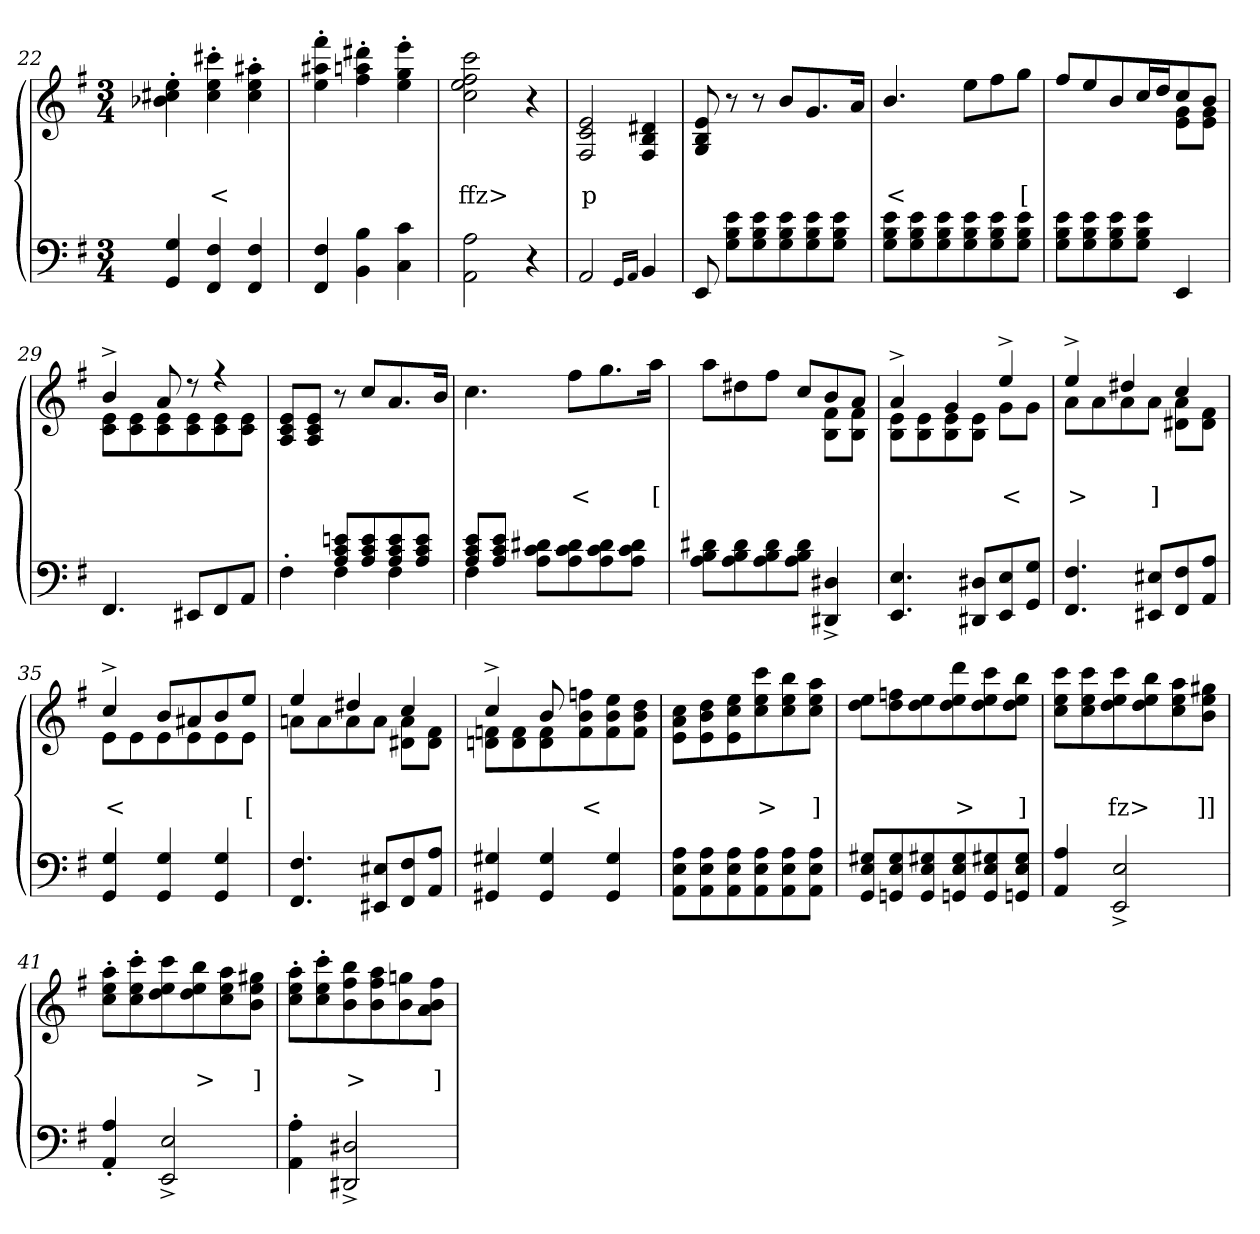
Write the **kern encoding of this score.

**kern	**kern	**text	**text
*part2	*part1	*part1	*part1
*staff2	*staff1	*staff1	*staff1
*clefF4	*clefG2	*	*
*k[f#]	*k[f#]	*	*
*M3/4	*M3/4	*	*
=22	=22	=22	=22
4G 4GG/	4ee'> 4cc#X'> 4b-X'>	.	.
4F# 4FF#/	4ccc#'> 4ee'> 4cc#'>	.	<
4F# 4FF#/	4aa#X'> 4ee'> 4cc#'>	.	.
=23	=23	=23	=23
4F# 4FF#/	4fff#'> 4aa#X'> 4ee'>	.	.
4B 4BB\	4ddd#X'> 4aan'> 4ff#'>	.	.
4c 4C\	4eee'> 4gg'> 4ee'>	.	.
=24	=24	=24	=24
2A 2AA	2ccc 2ff# 2ee 2cc	.	ffz>
4r	4r	.	]
=25	=25	=25	=25
2AA	2e 2c 2F#	.	p
16qqGG/LL	.	.	.
16qqAA/JJ	.	.	.
4BB	4d#X 4B 4F#	.	.
=26	=26	=26	=26
8EE	8e 8B 8G	.	.
8e 8B 8GL	8r	.	.
8e 8B 8G	8r	.	.
8e 8B 8G	8bL	.	.
8e 8B 8G	8.g	.	.
8e 8B 8GJ	.	.	.
.	16aJk	.	.
=27	=27	=27	=27
8e 8B 8GL	4.b/	.	<
8e 8B 8G	.	.	.
8e 8B 8G	.	.	.
8e 8B 8G	8ee\L	.	.
8e 8B 8G	8ff#	.	.
8e 8B 8GJ	8ggJ	.	[
=28	=28	=28	=28
*	*^	*	*
8e 8B 8GL	8ff#L	2ryy	.	.
8e 8B 8G	8ee	.	.	.
8e 8B 8G	8b	.	.	.
8e 8B 8GJ	16ccL	.	.	.
.	16ddJ	.	.	.
4EE	8cc	8g 8eL	.	.
.	8bJ	8g 8eJ	.	.
=29	=29	=29	=29	=29
4.FF#	4b^>	8e 8cL	.	.
.	.	8e 8c	.	.
.	8a	8e 8c	.	.
8EE#XL	8r	8e 8c	.	.
8FF#	4r	8e 8c	.	.
8AAJ	.	8e 8cJ	.	.
*	*v	*v	*	*
=30	=30	=30	=30
*^	*	*	*
4ryy	4F#'>	8e 8c 8AL	.	.
.	.	8e 8c 8AJ	.	.
8en 8c 8AL	4F#	8r	.	.
8e 8c 8A	.	8cc/L	.	.
8e 8c 8A	4F#	8.a	.	.
8e 8c 8AJ	.	.	.	.
.	.	16bJk	.	.
=31	=31	=31	=31	=31
4F#\	8e 8c 8A/L	4.cc	.	.
.	8e 8c 8A/J	.	.	.
8d#X 8c 8A\L	2ryy	.	.	.
8d# 8c 8A	.	8ff#L	.	<
8d# 8c 8A	.	8.gg	.	.
8d# 8c 8AJ	.	.	.	.
.	.	16aaJk	.	[
*v	*v	*	*	*
=32	=32	=32	=32
*	*^	*	*
8d#X 8B 8AL	8aaL	2ryy	.	.
8d# 8B 8A	8dd#X	.	.	.
8d# 8B 8A	8ff#J	.	.	.
8d# 8B 8AJ	8ccL	.	.	.
4D#^> 4DD#^>	8b	8f# 8BL	.	.
.	8aJ	8f# 8BJ	.	.
=33	=33	=33	=33	=33
4.E 4.EE/	4a^>	8e 8BL	.	.
.	.	8e 8B	.	.
.	4g	8e 8B	.	.
8D#X 8DD#X/L	.	8e 8BJ	.	.
8E 8EE	4ee^>	8gL	.	<
8G 8GGJ	.	8gJ	.	.
=34	=34	=34	=34	=34
4.F# 4.FF#/	4ee^>	8aL	.	>
.	.	8a	.	.
.	4dd#X	8a	.	.
8E#X 8EE#X/L	.	8aJ	.	]
8F# 8FF#	4cc	8a 8d#L	.	.
8A 8AAJ	.	8f# 8d#J	.	.
=35	=35	=35	=35	=35
4G 4GG/	4cc^>	8eL	.	<
.	.	8e	.	.
4G 4GG/	8bL	8e	.	.
.	8a#X	8e	.	.
4G 4GG/	8b	8e	.	.
.	8eeJ	8eJ	.	[
=36	=36	=36	=36	=36
4.F# 4.FF#/	4ee	8anL	.	.
.	.	8a	.	.
.	4dd#X	8a	.	.
8E#X 8EE#X/L	.	8aJ	.	.
8F# 8FF#	4cc	8a 8d#L	.	.
8A 8AAJ	.	8f# 8d#J	.	.
=37	=37	=37	=37	=37
4G#X 4GG#X/	4cc^>	8fn 8dnL	.	.
.	.	8f 8d	.	.
4G# 4GG#/	8b	8f 8d	.	.
.	4.ryy	8ffn 8b 8f	.	<
4G# 4GG#/	.	8ee 8b 8f	.	.
.	.	8dd 8b 8fJ	.	.
*	*v	*v	*	*
=38	=38	=38	=38
8A 8E 8AAL	8cc 8a 8eL	.	.
8A 8E 8AA	8dd 8b 8e	.	.
8A 8E 8AA	8ee 8cc 8e	.	.
8A 8E 8AA	8ccc 8ee 8cc	.	>
8A 8E 8AA	8bb 8ee 8cc	.	.
8A 8E 8AAJ	8aa 8ee 8ccJ	.	]
=39	=39	=39	=39
8G#X 8E 8GG/L	8ee 8ddL	.	.
8G# 8E 8GGn	8ffn 8dd	.	.
8G#X 8E 8GG	8ee 8dd	.	.
8G# 8E 8GGn	8ddd 8ee 8dd	.	>
8G#X 8E 8GG	8ccc 8ee 8dd	.	.
8G# 8E 8GGnJ	8bb 8ee 8ddJ	.	]
=40	=40	=40	=40
4A 4AA/	8ccc 8ee 8ccL	.	.
.	8ccc 8ee 8cc	.	.
2E^> 2EE^>	8ccc 8ee 8dd	.	fz>
.	8bb 8ee 8dd	.	.
.	8aa 8ee 8cc	.	.
.	8gg#X 8ee 8bJ	.	]]
=41	=41	=41	=41
4A'> 4AA/'>	8aa'> 8ee'> 8cc'>L	.	.
.	8ccc'> 8ee'> 8cc'>	.	.
2E^> 2EE^>	8ccc 8ee 8dd	.	.
.	8bb 8ee 8dd	.	>
.	8aa 8ee 8cc	.	.
.	8gg#X 8ee 8bJ	.	]
=42	=42	=42	=42
4A'> 4AA'>	8aa'> 8ee'> 8cc'>L	.	.
.	8ccc'> 8ee'> 8cc'>	.	.
2D#X^> 2DD#X^>	8bb 8ff# 8b	.	>
.	8aa 8ff# 8b	.	.
.	8ggn 8b	.	.
.	8ff# 8b 8aJ	.	]
=	=	=	=
*-	*-	*-	*-
